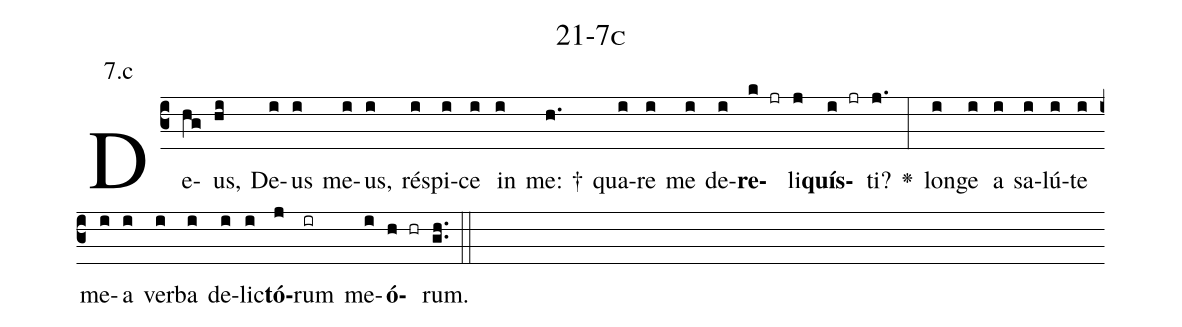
name: 21-7c;
annotation: 7.c;
%%
(c3)De(hg)us,(hi) De(i)us(i) me(i)us,(i) ré(i)spi(i)ce(i) in(i) me: †(h.) qua(i)re(i) me(i) de(i)<b>re</b>(k jr)li(j)<b>quís</b>(i jr)ti?(j.) <v>\greheightstar</v>(:) lon(i)ge(i) a(i) sa(i)lú(i)te(i) me(i)a(i) ver(i)ba(i) de(i)lic(i)<b>tó</b>(j)rum(ir) me(i)<b>ó</b>(h hr)rum.(gh..) (::)


%E(i) u(i) o(j) u(i) a(h) e.(gh..) (::)
